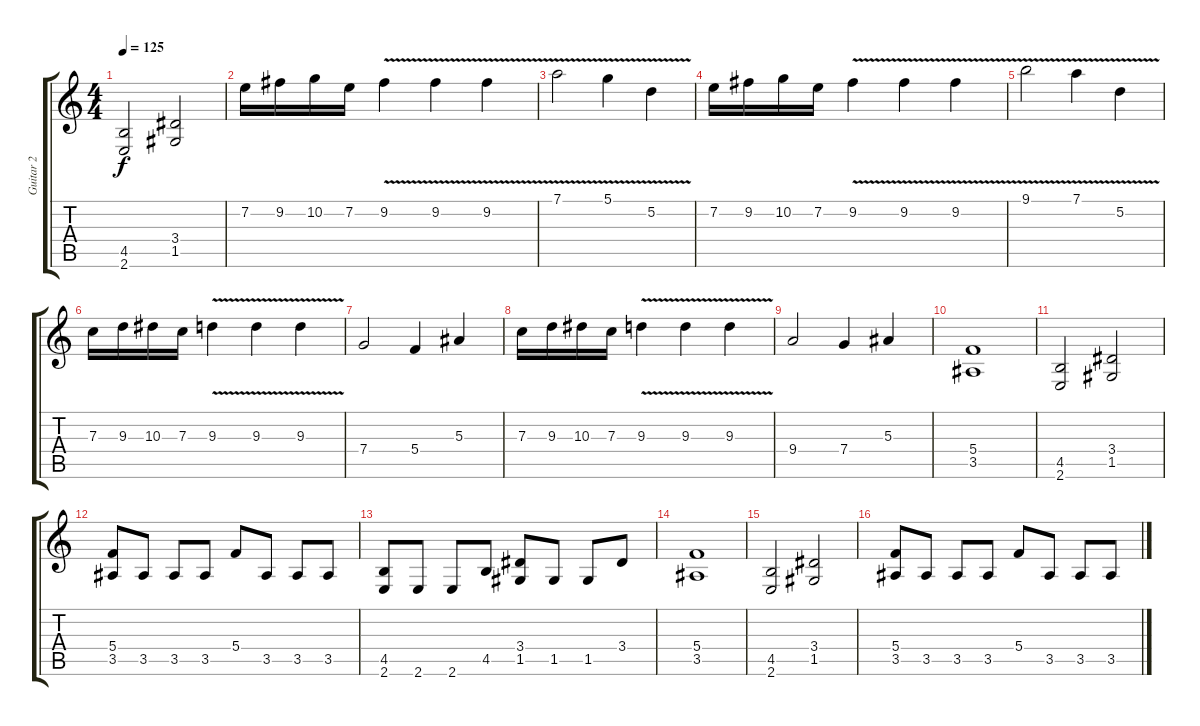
\track ("Guitar 2" "Guitar 2") {instrument distortionguitar}
\staff {score tabs}
\tuning (D4 A3 F3 C3 G2 D2) {hide}
\ts (4 4)
\tempo 125
\clef g2
\ks c
(4.5 2.6).2{dy f} (3.4 1.5).2 |
7.2.16{balance 4} 9.2.16 10.2.16 7.2.16 9.2{v}.4 9.2{v}.4 9.2{v}.4 |
7.1{v}.2 5.1{v}.4 5.2{v}.4 |
7.2.16 9.2.16 10.2.16 7.2.16 9.2{v}.4 9.2{v}.4 9.2{v}.4 |
9.1{v}.2 7.1{v}.4 5.2{v}.4 |
7.3.16 9.3.16 10.3.16 7.3.16 9.3{v}.4 9.3{v}.4 9.3{v}.4 |
7.4.2 5.4.4 5.3.4 |
7.3.16 9.3.16 10.3.16 7.3.16 9.3{v}.4 9.3{v}.4 9.3{v}.4 |
9.4.2 7.4.4 5.3.4 |
(5.4 3.5).1{balance 4} |
(4.5 2.6).2 (3.4 1.5).2 |
(5.4 3.5).8 3.5.8 3.5.8 3.5.8 5.4.8 3.5.8 3.5.8 3.5.8 |
(4.5 2.6).8 2.6.8 2.6.8 4.5.8 (3.4 1.5).8 1.5.8 1.5.8 3.4.8 |
(5.4 3.5).1 |
(4.5 2.6).2 (3.4 1.5).2 |
(5.4 3.5).8 3.5.8 3.5.8 3.5.8 5.4.8 3.5.8 3.5.8 3.5.8
